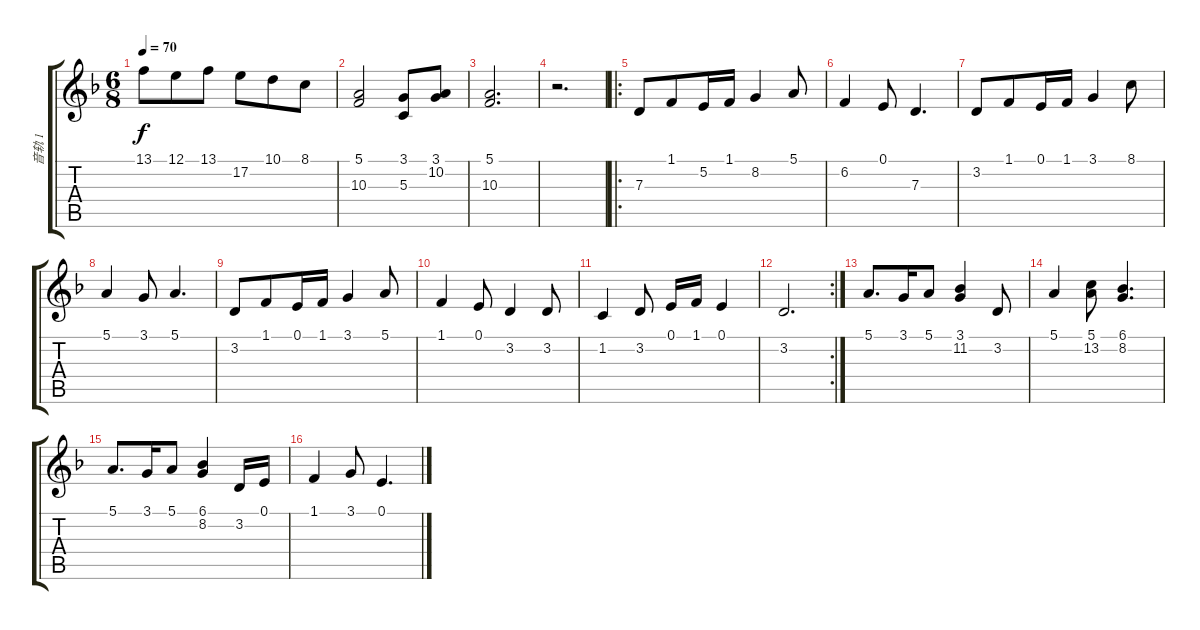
\track ("音轨 1" "音轨 1") {instrument acousticgrandpiano}
\staff {score tabs}
\tuning (E4 B3 G3 D3 A2 E2) {hide}
\ts (6 8)
\tempo 70
\clef g2
\ks f
13.1.8{dy f instrument acousticgrandpiano} 12.1.8 13.1.8 17.2.8 10.1.8 8.1.8 |
(5.1 10.3).2 (3.1 5.3).8 (3.1 10.2).8 |
(5.1 10.3).2{d} |
r.2{d} |
\ro
7.3.8 1.1.8 5.2.16 1.1.16 8.2.4 5.1.8 |
6.2.4 0.1.8 7.3.4{d} |
3.2.8 1.1.8 0.1.16 1.1.16 3.1.4 8.1.8 |
5.1.4 3.1.8 5.1.4{d} |
3.2.8 1.1.8 0.1.16 1.1.16 3.1.4 5.1.8 |
1.1.4 0.1.8 3.2.4 3.2.8 |
1.2.4 3.2.8 0.1.16 1.1.16 0.1.4 |
\rc 2
3.2.2{d} |
5.1.8{d} 3.1.16 5.1.8 (3.1 11.2).4 3.2.8 |
5.1.4 (5.1 13.2).8 (6.1 8.2).4{d} |
5.1.8{d} 3.1.16 5.1.8 (6.1 8.2).4 3.2.16 0.1.16 |
1.1.4 3.1.8 0.1.4{d}
